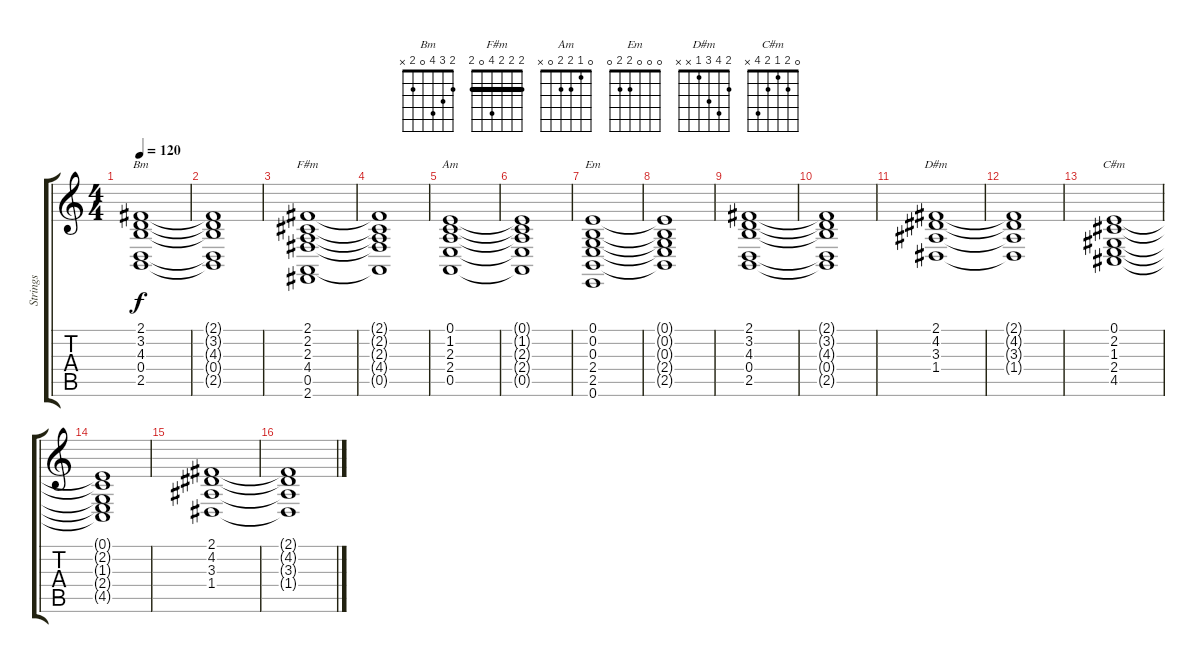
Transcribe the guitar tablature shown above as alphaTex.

\track ("Strings" "Strings") {instrument synthstrings2}
\staff {score tabs}
\tuning (E4 B3 G3 D3 A2 E2) {hide}
\chord ("Bm" 2 3 4 0 2 x)
\chord ("F#m" 2 2 2 4 0 2) {barre 2}
\chord ("Am" 0 1 2 2 0 x)
\chord ("Em" 0 0 0 2 2 0)
\chord ("D#m" 2 4 3 1 x x)
\chord ("C#m" 0 2 1 2 4 x)
\ts (4 4)
\tempo 120
\clef g2
\ks c
(2.1 3.2 4.3 0.4 2.5).1{ch "Bm" dy f} |
(2.1{t} 3.2{t} 4.3{t} 0.4{t} 2.5{t}).1 |
(2.1 2.2 2.3 4.4 0.5 2.6).1{ch "F#m"} |
(2.1{t} 2.2{t} 2.3{t} 4.4{t} 0.5{t}).1 |
(0.1 1.2 2.3 2.4 0.5).1{ch "Am"} |
(0.1{t} 1.2{t} 2.3{t} 2.4{t} 0.5{t}).1 |
(0.1 0.2 0.3 2.4 2.5 0.6).1{ch "Em" instrument stringensemble1} |
(0.1{t} 0.2{t} 0.3{t} 2.4{t} 2.5{t}).1 |
(2.1 3.2 4.3 0.4 2.5).1 |
(2.1{t} 3.2{t} 4.3{t} 0.4{t} 2.5{t}).1 |
(2.1 4.2 3.3 1.4).1{ch "D#m"} |
(2.1{t} 4.2{t} 3.3{t} 1.4{t}).1 |
(0.1 2.2 1.3 2.4 4.5).1{ch "C#m"} |
(0.1{t} 2.2{t} 1.3{t} 2.4{t} 4.5{t}).1 |
(2.1 4.2 3.3 1.4).1 |
(2.1{t} 4.2{t} 3.3{t} 1.4{t}).1
